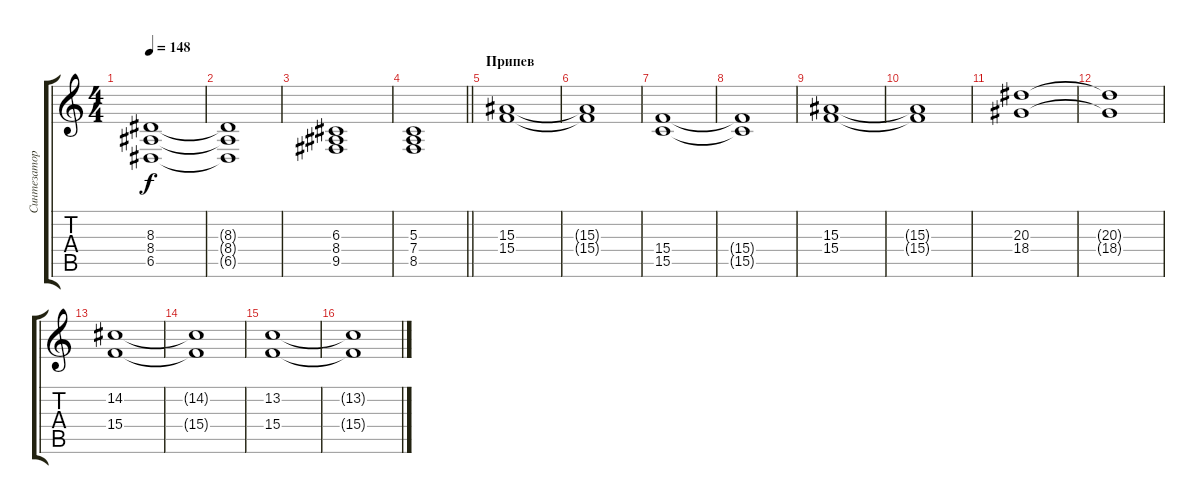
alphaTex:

\track ("Синтезатор" "Синтезатор") {instrument stringensemble2}
\staff {score tabs}
\tuning (E4 B3 G3 D3 A2 E2) {hide}
\ts (4 4)
\tempo 148
\clef g2
\ks c
(8.3 8.4 6.5).1{dy f} |
(8.3{t} 8.4{t} 6.5{t}).1 |
(6.3 8.4 9.5).1 |
\barLineRight lightlight
(5.3 7.4 8.5).1 |
\section ("" "Припев")
(15.3 15.4).1{volume 7 instrument stringensemble2} |
(15.3{t} 15.4{t}).1 |
(15.4 15.5).1 |
(15.4{t} 15.5{t}).1 |
(15.3 15.4).1{volume 7 instrument stringensemble2} |
(15.3{t} 15.4{t}).1 |
(20.3 18.4).1 |
(20.3{t} 18.4{t}).1 |
(14.2 15.4).1 |
(14.2{t} 15.4{t}).1 |
(13.2 15.4).1 |
(13.2{t} 15.4{t}).1
